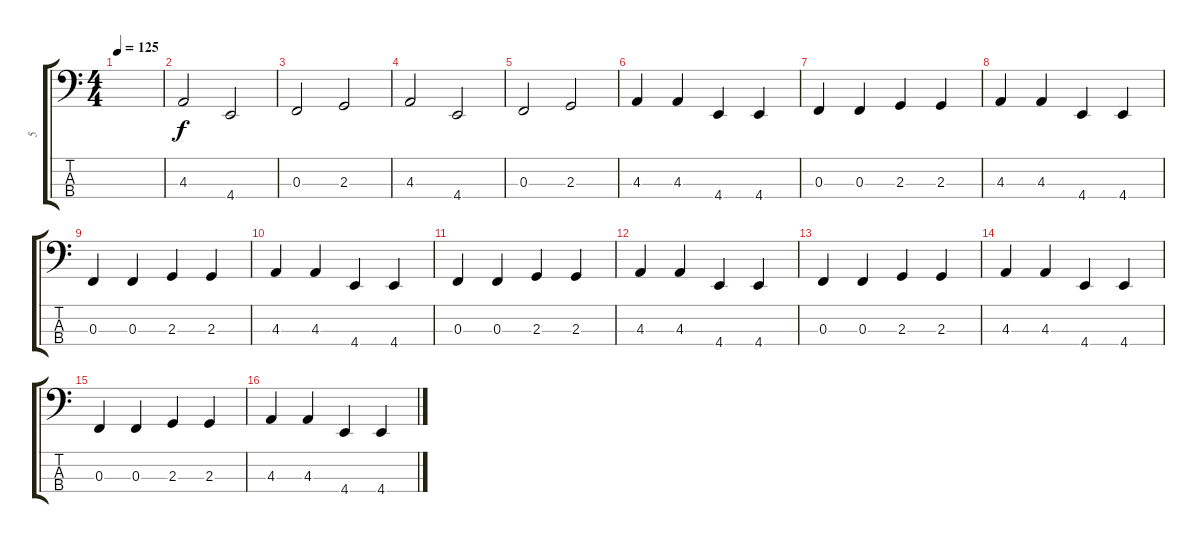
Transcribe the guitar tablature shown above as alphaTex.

\track ("5" "5") {instrument slapbass2}
\staff {score tabs}
\tuning (Eb2 Bb1 F1 C1) {hide}
\ts (4 4)
\tempo 125
\clef f4
\ks c
|
4.3.2 4.4.2 |
0.3.2 2.3.2 |
4.3.2 4.4.2 |
0.3.2 2.3.2 |
4.3.4 4.3.4 4.4.4 4.4.4 |
0.3.4 0.3.4 2.3.4 2.3.4 |
4.3.4 4.3.4 4.4.4 4.4.4 |
0.3.4 0.3.4 2.3.4 2.3.4 |
4.3.4 4.3.4 4.4.4 4.4.4 |
0.3.4 0.3.4 2.3.4 2.3.4 |
4.3.4 4.3.4 4.4.4 4.4.4 |
0.3.4 0.3.4 2.3.4 2.3.4 |
4.3.4 4.3.4 4.4.4 4.4.4 |
0.3.4 0.3.4 2.3.4 2.3.4 |
4.3.4 4.3.4 4.4.4 4.4.4
